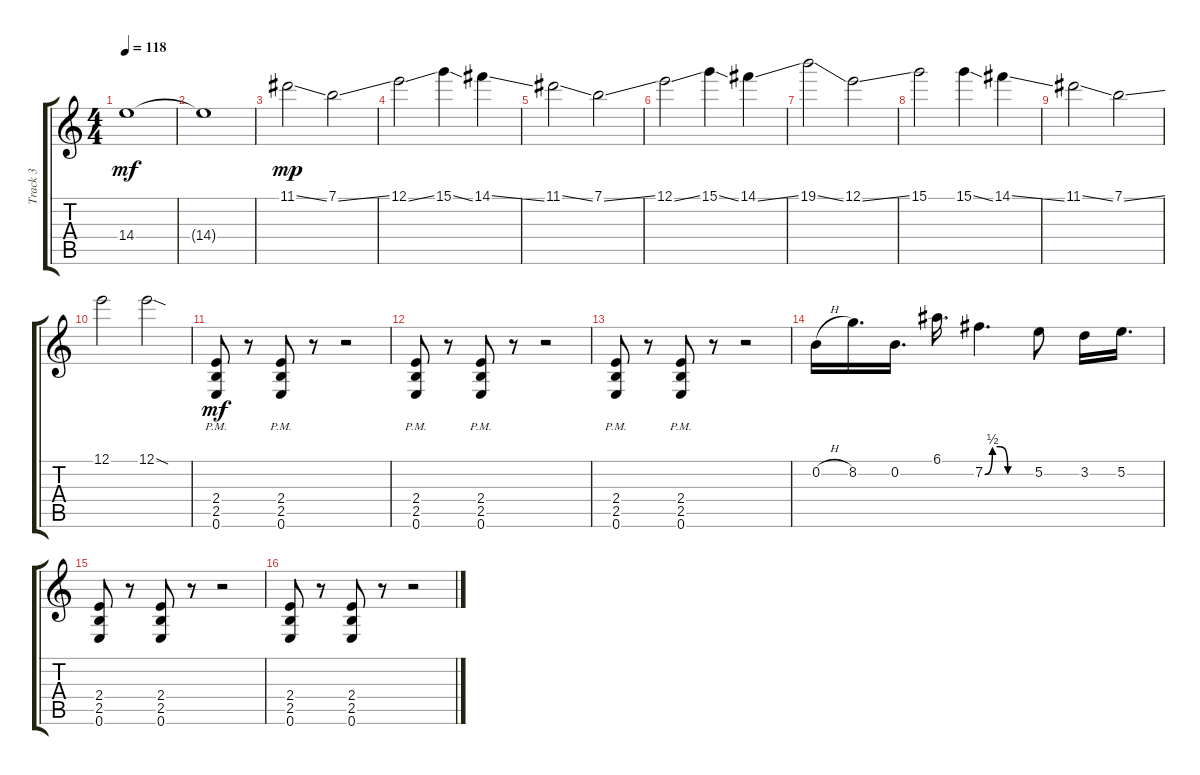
\track ("Track 3" "Track 3") {instrument overdrivenguitar}
\staff {score tabs}
\tuning (E4 B3 G3 D3 A2 E2) {hide}
\ts (4 4)
\tempo 118
\clef g2
\ks c
14.4{t}.1{dy mf} |
14.4{t}.1 |
11.1{ss}.2{dy mp} 7.1{ss}.2 |
12.1{ss}.2 15.1{ss}.4 14.1{ss}.4 |
11.1{ss}.2 7.1{ss}.2 |
12.1{ss}.2 15.1{ss}.4 14.1{ss}.4 |
19.1{ss}.2 12.1{ss}.2 |
15.1.2 15.1{ss}.4 14.1{ss}.4 |
11.1{ss}.2 7.1{ss}.2 |
12.1.2 12.1{sod}.2 |
(2.4{pm} 2.5{pm} 0.6{pm}).8{dy mf} r.8 (2.4{pm} 2.5{pm} 0.6{pm}).8 r.8 r.2 |
(2.4{pm} 2.5{pm} 0.6{pm}).8 r.8 (2.4{pm} 2.5{pm} 0.6{pm}).8 r.8 r.2 |
(2.4{pm} 2.5{pm} 0.6{pm}).8 r.8 (2.4{pm} 2.5{pm} 0.6{pm}).8 r.8 r.2 |
0.2{h}.16 8.2.16{d} 0.2.16{d} 6.1.16{d} 7.2{be (custom 0 0 10 2 20 2 30 0 60 0)}.4{d} 5.2.8 3.2.16 5.2.16{d} |
(2.4 2.5 0.6).8 r.8 (2.4 2.5 0.6).8 r.8 r.2 |
(2.4 2.5 0.6).8 r.8 (2.4 2.5 0.6).8 r.8 r.2
